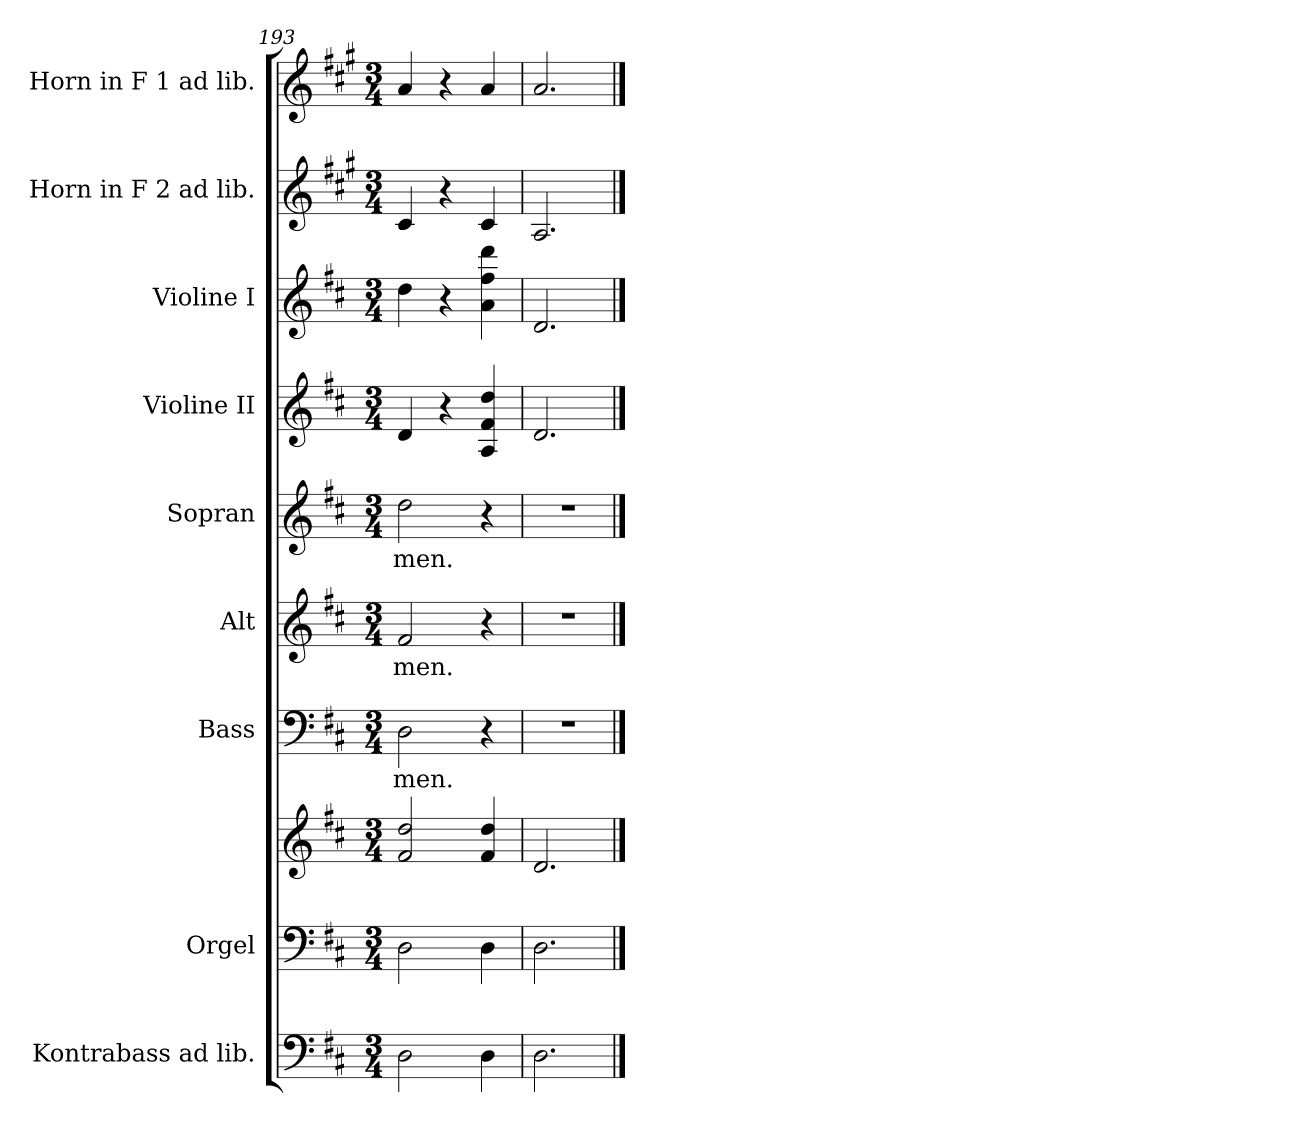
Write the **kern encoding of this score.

**kern	**kern	**kern	**kern	**text	**kern	**text	**kern	**text	**kern	**kern	**kern	**kern
*part9	*part8	*part8	*part7	*part7	*part6	*part6	*part5	*part5	*part4	*part3	*part2	*part1
*staff10	*staff9	*staff8	*staff7	*staff7	*staff6	*staff6	*staff5	*staff5	*staff4	*staff3	*staff2	*staff1
*I"Kontrabass ad lib.	*I"Orgel	*	*I"Bass	*	*I"Alt	*	*I"Sopran	*	*I"Violine II	*I"Violine I	*I"Horn in F 2 ad lib.	*I"Horn in F 1 ad lib.
*I'Kb.	*I'Org.	*	*I'B.	*	*I'A.	*	*I'S.	*	*I'Vl. II	*I'Vl. I	*	*
*clefF4	*clefF4	*clefG2	*clefF4	*	*clefG2	*	*clefG2	*	*clefG2	*clefG2	*clefG2	*clefG2
*ITrd7c12	*	*	*	*	*	*	*	*	*	*	*ITrd4c7	*ITrd4c7
*k[f#c#]	*k[f#c#]	*k[f#c#]	*k[f#c#]	*	*k[f#c#]	*	*k[f#c#]	*	*k[f#c#]	*k[f#c#]	*k[f#c#]	*k[f#c#]
*D:	*D:	*D:	*D:	*	*D:	*	*D:	*	*D:	*D:	*D:	*D:
*M3/4	*M3/4	*M3/4	*M3/4	*	*M3/4	*	*M3/4	*	*M3/4	*M3/4	*M3/4	*M3/4
=193	=193	=193	=193	=193	=193	=193	=193	=193	=193	=193	=193	=193
!	!	!	!	!LO:LY:b	!	!LO:LY:b	!	!LO:LY:b	!	!	!	!
2DD\	2D\	2f#/ 2dd/	2D\	-men.	2f#/	-men.	2dd\	-men.	4d/	4dd\	4F#/	4d/
.	.	.	.	.	.	.	.	.	4r	4r	4r	4r
4DD\	4D\	4f#/ 4dd/	4r	.	4r	.	4r	.	4A/ 4f#/ 4dd/	4a\ 4ff#\ 4ddd\	4F#/	4d/
=194	=194	=194	=194	=194	=194	=194	=194	=194	=194	=194	=194	=194
2.DD\	2.D\	2.d/	2.r	.	2.r	.	2.r	.	2.d/	2.d/	2.D/	2.d/
==	==	==	==	==	==	==	==	==	==	==	==	==
*-	*-	*-	*-	*-	*-	*-	*-	*-	*-	*-	*-	*-
